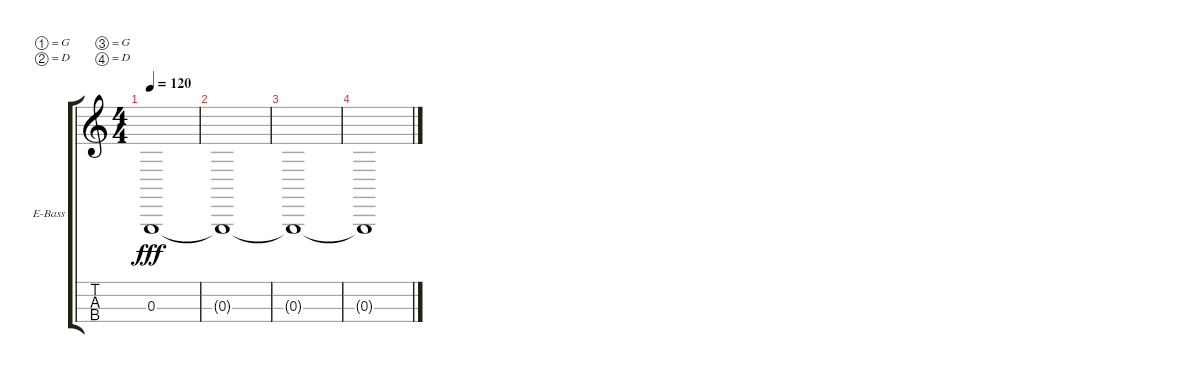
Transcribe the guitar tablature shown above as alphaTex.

\bracketExtendMode groupsimilarinstruments
\firstSystemTrackNameOrientation horizontal
\otherSystemsTrackNameOrientation horizontal
\track ("James" "E-Bass") {instrument electricbassfinger}
\staff {score tabs}
\tuning (G1 D1 G0 D0)
\ts (4 4)
\tempo 120
\clef g2
\ks c
0.3{t}.1{dy fff} |
0.3{t}.1 |
0.3{t}.1 |
0.3{t}.1
